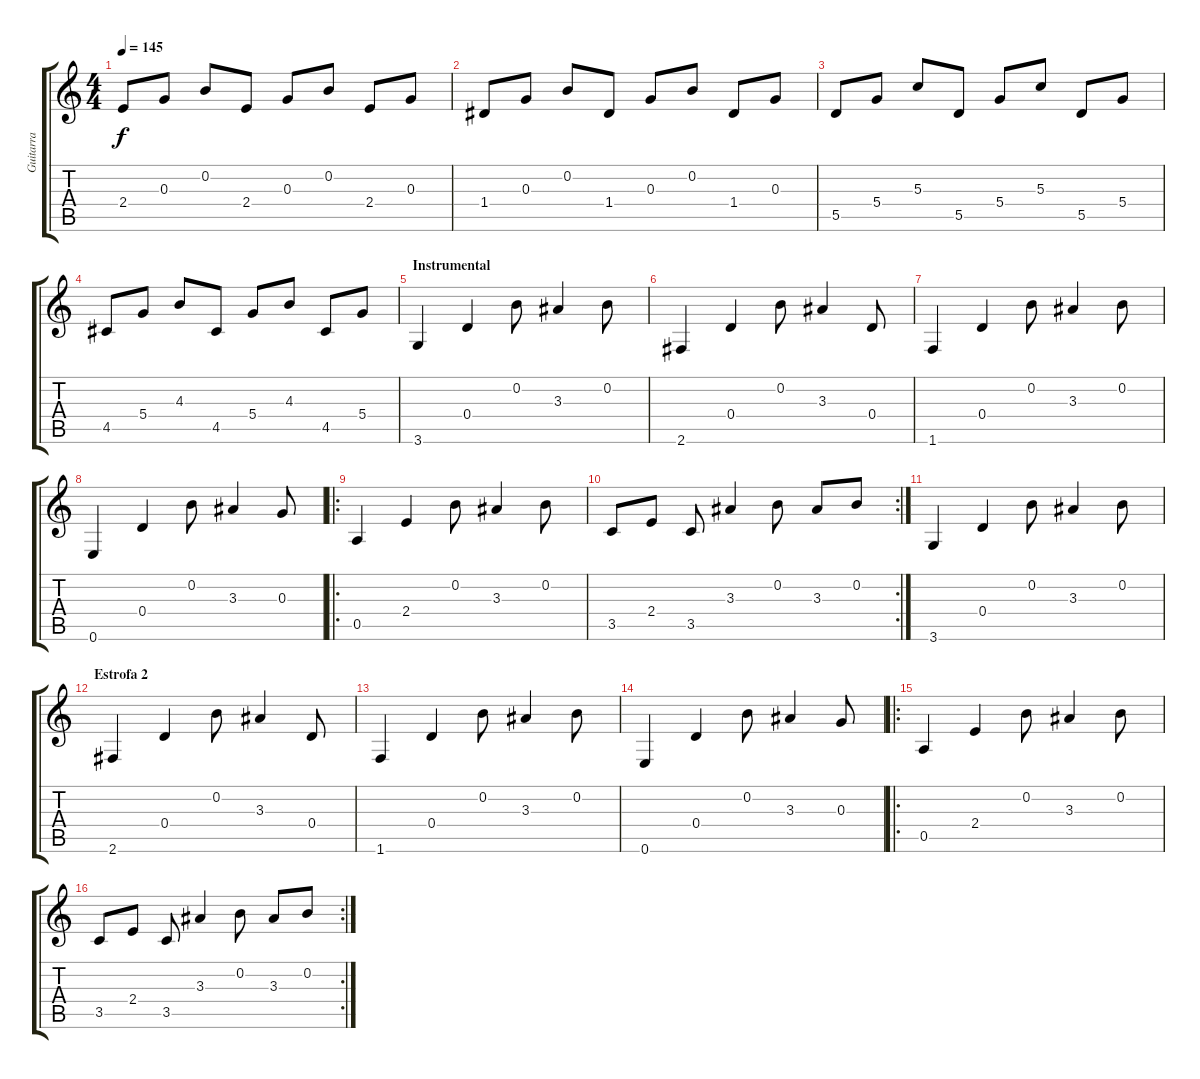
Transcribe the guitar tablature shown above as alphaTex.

\track ("Guitarra" "Guitarra") {instrument distortionguitar}
\staff {score tabs}
\tuning (E4 B3 G3 D3 A2 E2) {hide}
\ts (4 4)
\tempo 145
\clef g2
\ks c
2.4.8{dy f} 0.3.8 0.2.8 2.4.8 0.3.8 0.2.8 2.4.8 0.3.8 |
1.4.8 0.3.8 0.2.8 1.4.8 0.3.8 0.2.8 1.4.8 0.3.8 |
5.5.8 5.4.8 5.3.8 5.5.8 5.4.8 5.3.8 5.5.8 5.4.8 |
4.5.8 5.4.8 4.3.8 4.5.8 5.4.8 4.3.8 4.5.8 5.4.8 |
\section ("" "Instrumental")
3.6.4{instrument electricguitarclean} 0.4.4 0.2.8 3.3.4 0.2.8 |
2.6.4 0.4.4 0.2.8 3.3.4 0.4.8 |
1.6.4 0.4.4 0.2.8 3.3.4 0.2.8 |
0.6.4 0.4.4 0.2.8 3.3.4 0.3.8 |
\ro
0.5.4 2.4.4 0.2.8 3.3.4 0.2.8 |
\rc 2
3.5.8 2.4.8 3.5.8 3.3.4 0.2.8 3.3.8 0.2.8 |
3.6.4{instrument electricguitarclean} 0.4.4 0.2.8 3.3.4 0.2.8 |
\section ("" "Estrofa 2")
2.6.4 0.4.4 0.2.8 3.3.4 0.4.8 |
1.6.4 0.4.4 0.2.8 3.3.4 0.2.8 |
0.6.4 0.4.4 0.2.8 3.3.4 0.3.8 |
\ro
0.5.4 2.4.4 0.2.8 3.3.4 0.2.8 |
\rc 2
3.5.8 2.4.8 3.5.8 3.3.4 0.2.8 3.3.8 0.2.8
